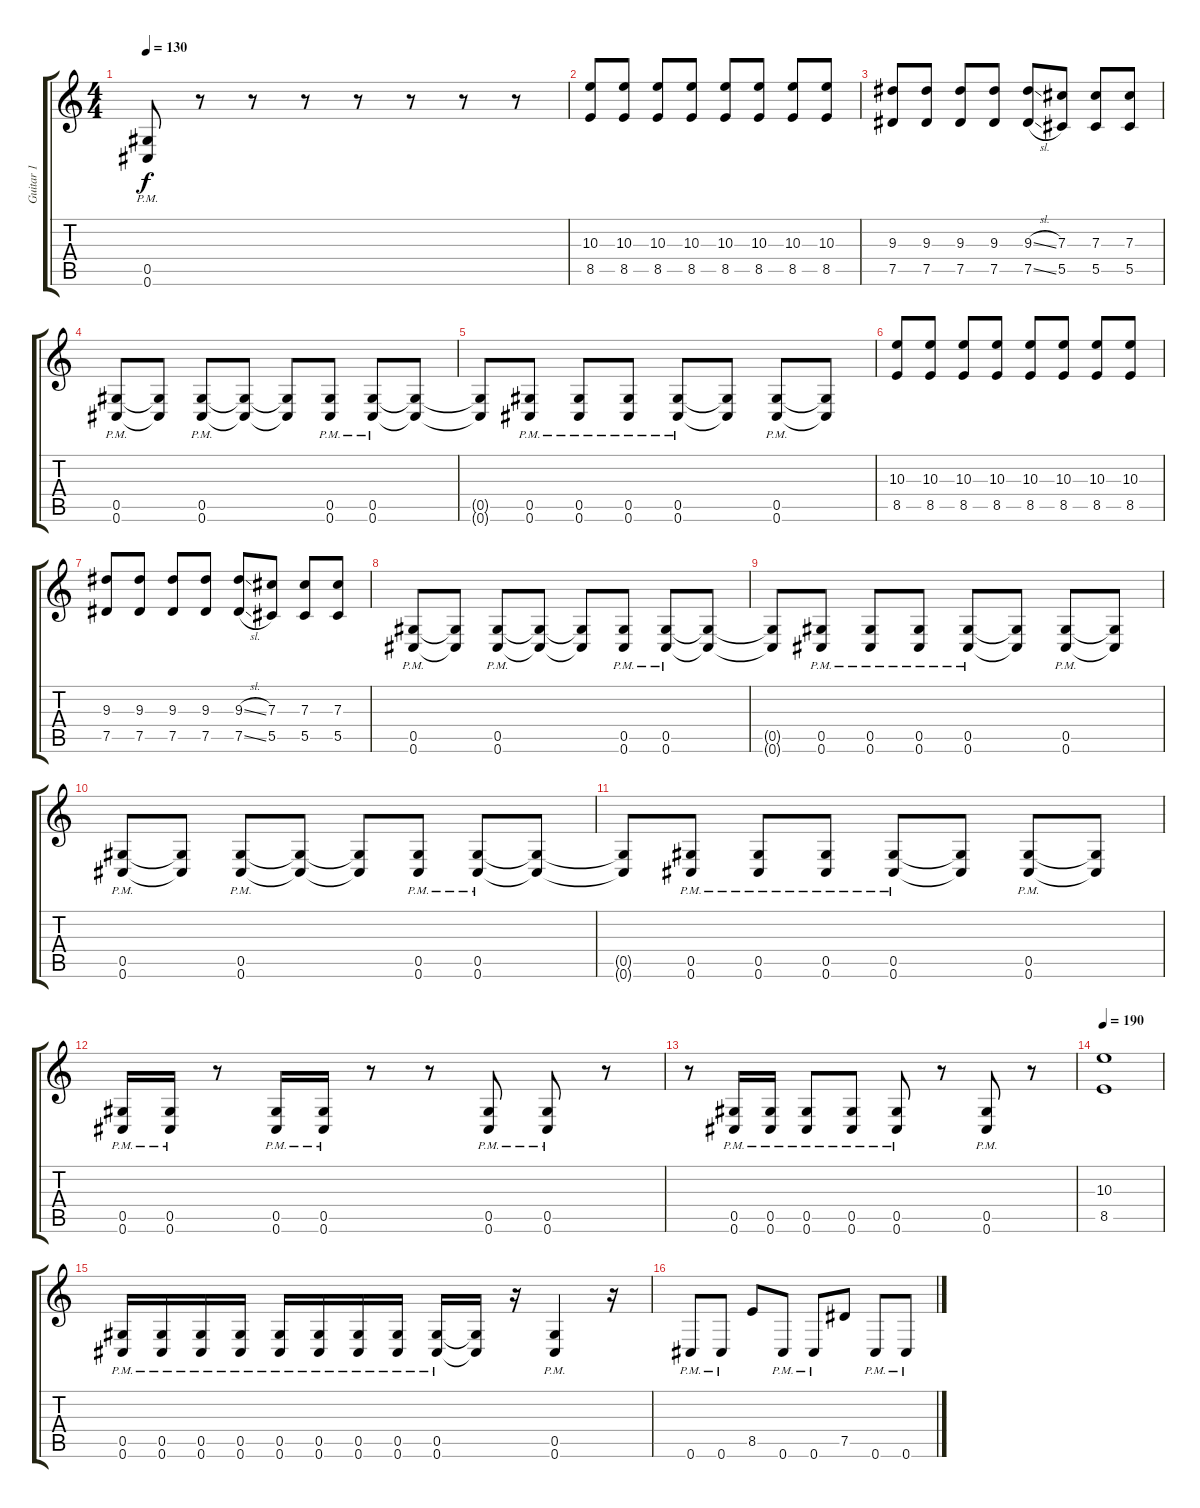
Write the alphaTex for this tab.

\track ("Guitar 1" "Guitar 1") {instrument distortionguitar}
\staff {score tabs}
\tuning (Eb4 Bb3 Gb3 Db3 Ab2 Db2) {hide}
\ts (4 4)
\tempo 130
\clef g2
\ks c
(0.5{pm} 0.6{pm}).8{dy f} r.8 r.8 r.8 r.8 r.8 r.8 r.8 |
(10.3 8.5).8 (10.3 8.5).8 (10.3 8.5).8 (10.3 8.5).8 (10.3 8.5).8 (10.3 8.5).8 (10.3 8.5).8 (10.3 8.5).8 |
(9.3 7.5).8 (9.3 7.5).8 (9.3 7.5).8 (9.3 7.5).8 (9.3{sl} 7.5{sl}).8 (7.3 5.5).8 (7.3 5.5).8 (7.3 5.5).8 |
(0.5{pm} 0.6{pm}).8 (0.5{t} 0.6{t}).8 (0.5{pm} 0.6{pm}).8 (0.5{t} 0.6{t}).8 (0.5{t} 0.6{t}).8 (0.5{pm} 0.6{pm}).8 (0.5{pm} 0.6{pm}).8 (0.5{t} 0.6{t}).8 |
(0.5{t} 0.6{t}).8 (0.5{pm} 0.6{pm}).8 (0.5{pm} 0.6{pm}).8 (0.5{pm} 0.6{pm}).8 (0.5{pm} 0.6{pm}).8 (0.5{t} 0.6{t}).8 (0.5{pm} 0.6{pm}).8 (0.5{t} 0.6{t}).8 |
(10.3 8.5).8 (10.3 8.5).8 (10.3 8.5).8 (10.3 8.5).8 (10.3 8.5).8 (10.3 8.5).8 (10.3 8.5).8 (10.3 8.5).8 |
(9.3 7.5).8 (9.3 7.5).8 (9.3 7.5).8 (9.3 7.5).8 (9.3{sl} 7.5{sl}).8 (7.3 5.5).8 (7.3 5.5).8 (7.3 5.5).8 |
(0.5{pm} 0.6{pm}).8 (0.5{t} 0.6{t}).8 (0.5{pm} 0.6{pm}).8 (0.5{t} 0.6{t}).8 (0.5{t} 0.6{t}).8 (0.5{pm} 0.6{pm}).8 (0.5{pm} 0.6{pm}).8 (0.5{t} 0.6{t}).8 |
(0.5{t} 0.6{t}).8 (0.5{pm} 0.6{pm}).8 (0.5{pm} 0.6{pm}).8 (0.5{pm} 0.6{pm}).8 (0.5{pm} 0.6{pm}).8 (0.5{t} 0.6{t}).8 (0.5{pm} 0.6{pm}).8 (0.5{t} 0.6{t}).8 |
(0.5{pm} 0.6{pm}).8 (0.5{t} 0.6{t}).8 (0.5{pm} 0.6{pm}).8 (0.5{t} 0.6{t}).8 (0.5{t} 0.6{t}).8 (0.5{pm} 0.6{pm}).8 (0.5{pm} 0.6{pm}).8 (0.5{t} 0.6{t}).8 |
(0.5{t} 0.6{t}).8 (0.5{pm} 0.6{pm}).8 (0.5{pm} 0.6{pm}).8 (0.5{pm} 0.6{pm}).8 (0.5{pm} 0.6{pm}).8 (0.5{t} 0.6{t}).8 (0.5{pm} 0.6{pm}).8 (0.5{t} 0.6{t}).8 |
(0.5{pm} 0.6{pm}).16 (0.5{pm} 0.6{pm}).16 r.8 (0.5{pm} 0.6{pm}).16 (0.5{pm} 0.6{pm}).16 r.8 r.8 (0.5{pm} 0.6{pm}).8 (0.5{pm} 0.6{pm}).8 r.8 |
r.8 (0.5{pm} 0.6{pm}).16 (0.5{pm} 0.6{pm}).16 (0.5{pm} 0.6{pm}).8 (0.5{pm} 0.6{pm}).8 (0.5{pm} 0.6{pm}).8 r.8 (0.5{pm} 0.6{pm}).8 r.8 |
\tempo 190
(10.3 8.5).1 |
(0.5{pm} 0.6{pm}).16 (0.5{pm} 0.6{pm}).16 (0.5{pm} 0.6{pm}).16 (0.5{pm} 0.6{pm}).16 (0.5{pm} 0.6{pm}).16 (0.5{pm} 0.6{pm}).16 (0.5{pm} 0.6{pm}).16 (0.5{pm} 0.6{pm}).16 (0.5{pm} 0.6{pm}).16 (0.5{t} 0.6{t}).16 r.16 (0.5{pm} 0.6{pm}).4 r.16 |
0.6{pm}.8 0.6{pm}.8 8.5.8 0.6{pm}.8 0.6{pm}.8 7.5.8 0.6{pm}.8 0.6{pm}.8
